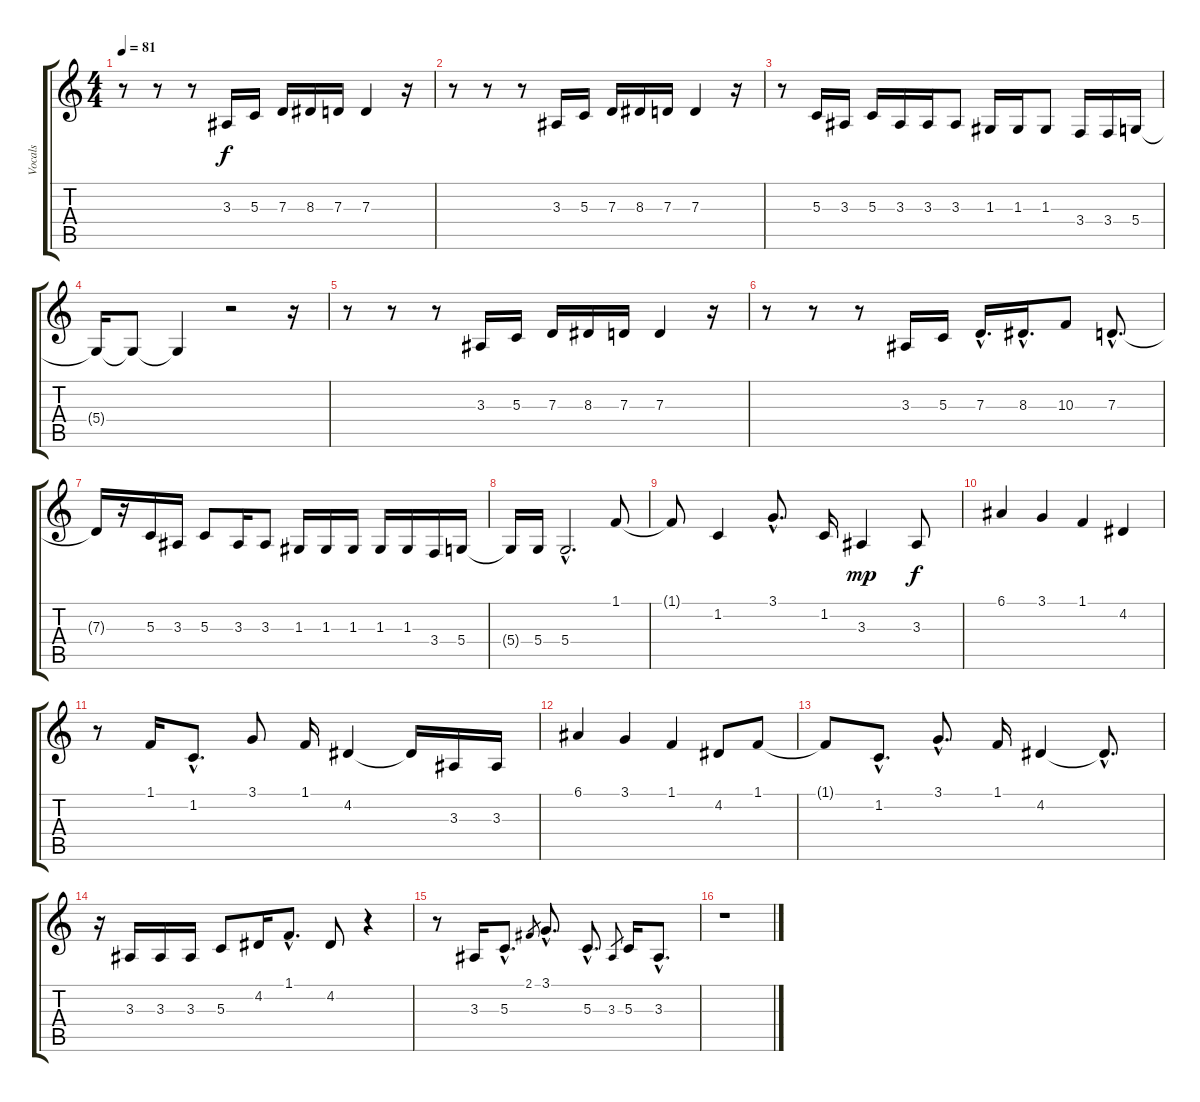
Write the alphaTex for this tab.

\track ("Vocals" "Vocals") {instrument tenorsax}
\staff {score tabs}
\tuning (E4 B3 G3 D3 A2 E2) {hide}
\ts (4 4)
\tempo 81
\clef g2
\ks c
r.8{dy f} r.8 r.8 3.3.16 5.3.16 7.3.16 8.3.16 7.3.16 7.3.4 r.16 |
r.8 r.8 r.8 3.3.16 5.3.16 7.3.16 8.3.16 7.3.16 7.3.4 r.16 |
r.8 5.3.16 3.3.16 5.3.16 3.3.16 3.3.16 3.3.8 1.3.16 1.3.16 1.3.8 3.4.16 3.4.16 5.4.16 |
5.4{t}.16 5.4{t}.8 5.4{t}.4 r.2 r.16 |
r.8 r.8 r.8 3.3.16 5.3.16 7.3.16 8.3.16 7.3.16 7.3.4 r.16 |
r.8 r.8 r.8 3.3.16 5.3.16 7.3{hac}.16{d} 8.3{hac}.16{d} 10.3.8 7.3{hac}.8{d} |
7.3{t}.16 r.16 5.3.16 3.3.16 5.3.8 3.3.16 3.3.8 1.3.16 1.3.16 1.3.16 1.3.16 1.3.16 3.4.16 5.4.16 |
5.4{t}.16 5.4.16 5.4{hac}.2{d} 1.1.8 |
1.1{t}.8 1.2.4 3.1{hac}.8{d} 1.2.16 3.3.4{dy mp} 3.3.8{dy f} |
6.1.4 3.1.4 1.1.4 4.2.4 |
r.8 1.1.16 1.2{hac}.8{d} 3.1.8 1.1.16 4.2.4 4.2{t}.16 3.3.16 3.3.16 |
6.1.4 3.1.4 1.1.4 4.2.8 1.1.8 |
1.1{t}.8 1.2{hac}.8{d} 3.1{hac}.8{d} 1.1.16 4.2.4 4.2{hac t}.8{d} |
r.16 3.3.16 3.3.16 3.3.16 5.3.8 4.2.16 1.1{hac}.8{d} 4.2.8 r.4 |
r.8 3.3.16 5.3{hac}.8{d} 2.1.8{gr} 3.1{hac}.8{d} 5.3{hac}.8{d} 3.3.8{gr} 5.3.16 3.3{hac}.8{d} |
r.1
